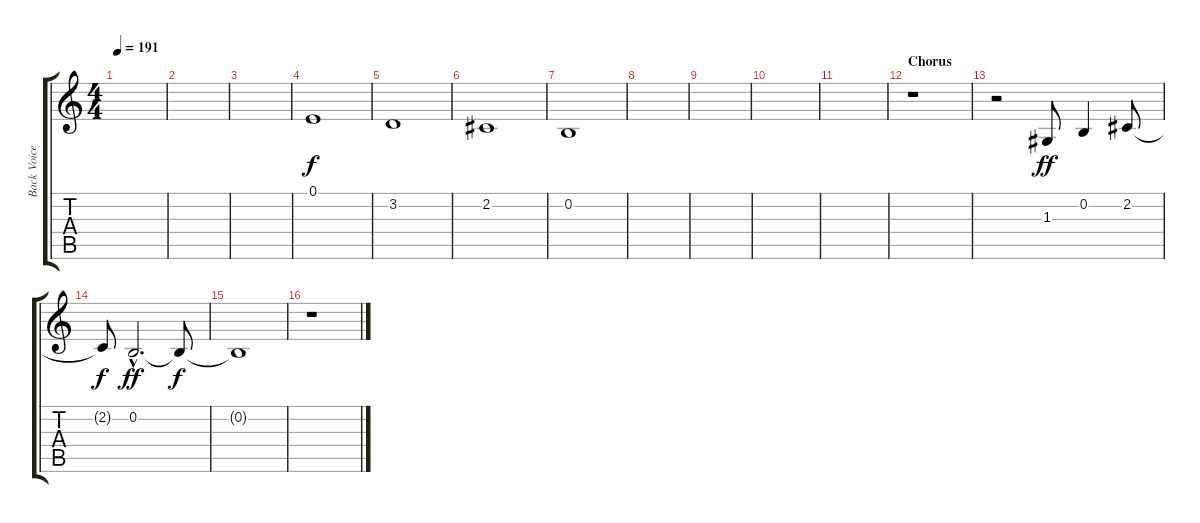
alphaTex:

\track ("Back Voices (Mike Dirnt)" "Back Voice") {instrument seashore}
\staff {score tabs}
\tuning (E4 B3 G3 D3 A2 E2) {hide}
\ts (4 4)
\tempo 191
\clef g2
\ks c
|
|
|
0.1.1 |
3.2.1 |
2.2.1 |
0.2.1 |
|
|
|
|
\section ("" "Chorus")
r.1 |
r.2 1.3.8{dy ff} 0.2.4 2.2.8 |
2.2{t}.8{dy f} 0.2{hac}.2{d dy ff} 0.2{t}.8{dy f} |
0.2{t}.1 |
r.1
